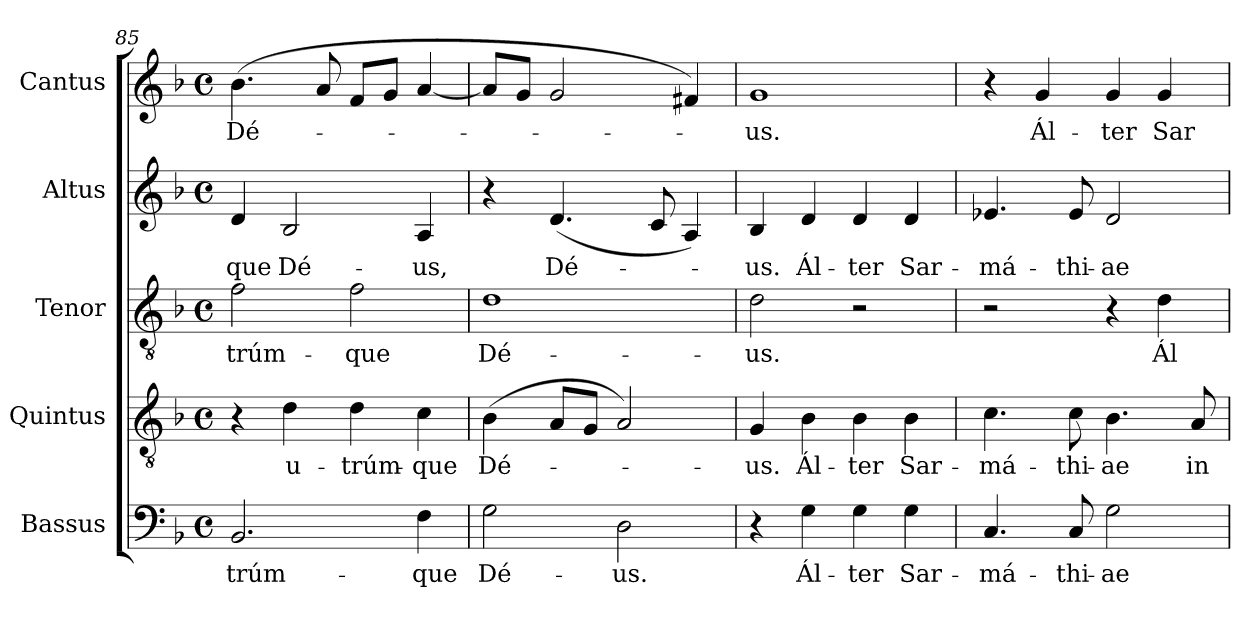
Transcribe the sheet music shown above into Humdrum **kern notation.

**kern	**text	**kern	**text	**kern	**text	**kern	**text	**kern	**text
*part5	*part5	*part4	*part4	*part3	*part3	*part2	*part2	*part1	*part1
*staff5	*staff5	*staff4	*staff4	*staff3	*staff3	*staff2	*staff2	*staff1	*staff1
*I"Bassus	*	*I"Quintus	*	*I"Tenor	*	*I"Altus	*	*I"Cantus	*
*I'Bass.	*	*	*	*I'Ten.	*	*I'Alt.	*	*I'Cant.	*
*clefF4	*	*clefGv2	*	*clefGv2	*	*clefG2	*	*clefG2	*
*	*	*ITrd7c12	*	*ITrd7c12	*	*	*	*	*
*k[b-]	*	*k[b-]	*	*k[b-]	*	*k[b-]	*	*k[b-]	*
*F:	*	*F:	*	*F:	*	*F:	*	*F:	*
*M4/4	*	*M4/4	*	*M4/4	*	*M4/4	*	*M4/4	*
*met(c)	*	*met(c)	*	*met(c)	*	*met(c)	*	*met(c)	*
=85	=85	=85	=85	=85	=85	=85	=85	=85	=85
!	!LO:LY:b:color=#000000	!	!	!	!	!	!	!	!
!	!	!	!	!	!LO:LY:b:color=#000000	!	!	!	!
!	!	!	!	!	!	!	!LO:LY:b:color=#000000	!	!
!	!	!	!	!	!	!	!	!	!LO:LY:b:color=#000000
2.BB-i/	-trúm-	4r	.	2Fi\	-trúm-	4di/	-que	(4.b-i\	Dé-
!	!	!	!LO:LY:b:color=#000000	!	!	!	!	!	!
!	!	!	!	!	!	!	!LO:LY:b:color=#000000	!	!
.	.	4Di\	u-	.	.	2B-i/	Dé-	.	.
.	.	.	.	.	.	.	.	8ai/	.
!	!	!	!LO:LY:b:color=#000000	!	!	!	!	!	!
!	!	!	!	!	!LO:LY:b:color=#000000	!	!	!	!
.	.	4Di\	-trúm-	2Fi\	-que	.	.	8fi/L	.
.	.	.	.	.	.	.	.	8gi/J	.
!	!LO:LY:b:color=#000000	!	!	!	!	!	!	!	!
!	!	!	!LO:LY:b:color=#000000	!	!	!	!	!	!
!	!	!	!	!	!	!	!LO:LY:b:color=#000000	!	!
4Fi\	-que	4Ci\	-que	.	.	4Ai/	-us,	[4ai/	.
=86	=86	=86	=86	=86	=86	=86	=86	=86	=86
!	!LO:LY:b:color=#000000	!	!	!	!	!	!	!	!
!	!	!	!LO:LY:b:color=#000000	!	!	!	!	!	!
!	!	!	!	!	!LO:LY:b:color=#000000	!	!	!	!
2Gi\	Dé-	(4BB-i\	Dé-	1Di	Dé-	4r	.	8ai/L]	.
.	.	.	.	.	.	.	.	8gi/J	.
!	!	!	!	!	!	!	!LO:LY:b:color=#000000	!	!
.	.	8AAi/L	.	.	.	(4.di/	Dé-	2gi/	.
.	.	8GGi/J	.	.	.	.	.	.	.
!	!LO:LY:b:color=#000000	!	!	!	!	!	!	!	!
2Di\	-us.	2AAi/)	.	.	.	.	.	.	.
.	.	.	.	.	.	8ci/	.	.	.
.	.	.	.	.	.	4Ai/)	.	4f#Xi/)	.
=87	=87	=87	=87	=87	=87	=87	=87	=87	=87
!	!	!	!LO:LY:b:color=#000000	!	!	!	!	!	!
!	!	!	!	!	!LO:LY:b:color=#000000	!	!	!	!
!	!	!	!	!	!	!	!LO:LY:b:color=#000000	!	!
!	!	!	!	!	!	!	!	!	!LO:LY:b:color=#000000
4r	.	4GGi/	-us.	2Di\	-us.	4B-i/	-us.	1gi	-us.
!	!LO:LY:b:color=#000000	!	!	!	!	!	!	!	!
!	!	!	!LO:LY:b:color=#000000	!	!	!	!	!	!
!	!	!	!	!	!	!	!LO:LY:b:color=#000000	!	!
4Gi\	Ál-	4BB-i\	Ál-	.	.	4di/	Ál-	.	.
!	!LO:LY:b:color=#000000	!	!	!	!	!	!	!	!
!	!	!	!LO:LY:b:color=#000000	!	!	!	!	!	!
!	!	!	!	!	!	!	!LO:LY:b:color=#000000	!	!
4Gi\	-ter	4BB-i\	-ter	2r	.	4di/	-ter	.	.
!	!LO:LY:b:color=#000000	!	!	!	!	!	!	!	!
!	!	!	!LO:LY:b:color=#000000	!	!	!	!	!	!
!	!	!	!	!	!	!	!LO:LY:b:color=#000000	!	!
4Gi\	Sar-	4BB-i\	Sar-	.	.	4di/	Sar-	.	.
=88	=88	=88	=88	=88	=88	=88	=88	=88	=88
!	!LO:LY:b:color=#000000	!	!	!	!	!	!	!	!
!	!	!	!LO:LY:b:color=#000000	!	!	!	!	!	!
!	!	!	!	!	!	!	!LO:LY:b:color=#000000	!	!
4.Ci/	-má-	4.Ci\	-má-	2r	.	4.e-Xi/	-má-	4r	.
!	!	!	!	!	!	!	!	!	!LO:LY:b:color=#000000
.	.	.	.	.	.	.	.	4gi/	Ál-
!	!LO:LY:b:color=#000000	!	!	!	!	!	!	!	!
!	!	!	!LO:LY:b:color=#000000	!	!	!	!	!	!
!	!	!	!	!	!	!	!LO:LY:b:color=#000000	!	!
8Ci/	-thi-	8Ci\	-thi-	.	.	8e-i/	-thi-	.	.
!	!LO:LY:b:color=#000000	!	!	!	!	!	!	!	!
!	!	!	!LO:LY:b:color=#000000	!	!	!	!	!	!
!	!	!	!	!	!	!	!LO:LY:b:color=#000000	!	!
!	!	!	!	!	!	!	!	!	!LO:LY:b:color=#000000
2Gi\	-ae	4.BB-i\	-ae	4r	.	2di/	-ae	4gi/	-ter
!	!	!	!	!	!LO:LY:b:color=#000000	!	!	!	!
!	!	!	!	!	!	!	!	!	!LO:LY:b:color=#000000
.	.	.	.	4Di\	Ál-	.	.	4gi/	Sar-
!	!	!	!LO:LY:b:color=#000000	!	!	!	!	!	!
.	.	8AAi/	in-	.	.	.	.	.	.
=	=	=	=	=	=	=	=	=	=
*-	*-	*-	*-	*-	*-	*-	*-	*-	*-
